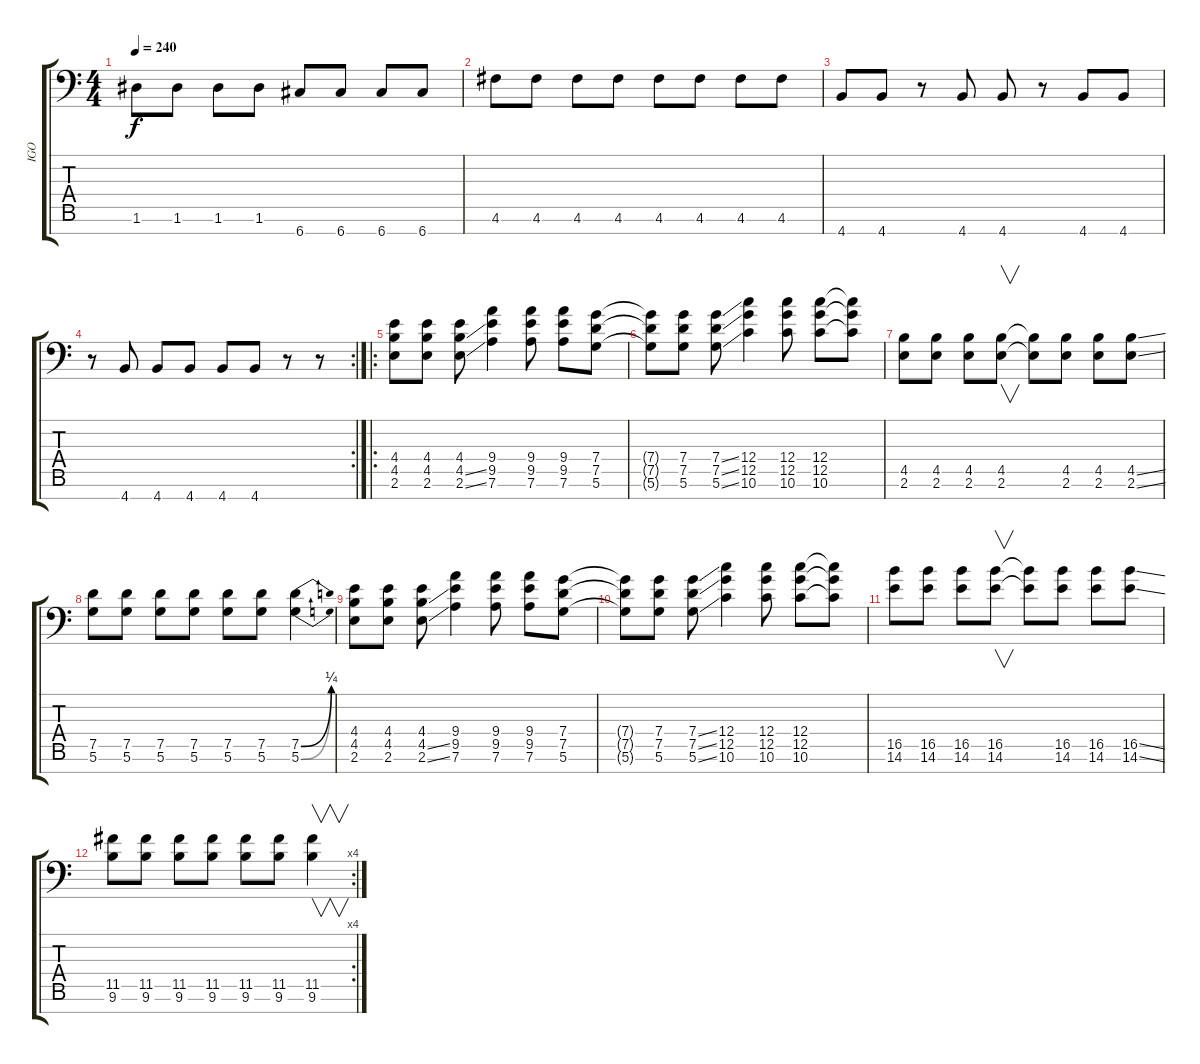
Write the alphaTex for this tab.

\track ("IGO" "IGO") {instrument overdrivenguitar}
\staff {score tabs}
\tuning (D4 A3 F3 C3 G2 D2 G1) {hide}
\ts (4 4)
\tempo 240
\clef f4
\ks c
1.6.8{dy f} 1.6.8 1.6.8 1.6.8 6.7.8 6.7.8 6.7.8 6.7.8 |
4.6.8 4.6.8 4.6.8 4.6.8 4.6.8 4.6.8 4.6.8 4.6.8 |
4.7.8 4.7.8 r.8 4.7.8 4.7.8 r.8 4.7.8 4.7.8 |
\rc 2
r.8 4.7.8 4.7.8 4.7.8 4.7.8 4.7.8 r.8 r.8 |
\ro
(4.4 4.5 2.6).8 (4.4 4.5 2.6).8 (4.4 4.5{ss} 2.6{ss}).8 (9.4 9.5 7.6).4 (9.4 9.5 7.6).8 (9.4 9.5 7.6).8 (7.4 7.5 5.6).8 |
(7.4{t} 7.5{t} 5.6{t}).8 (7.4 7.5 5.6).8 (7.4{ss} 7.5{ss} 5.6{ss}).8 (12.4 12.5 10.6).4 (12.4 12.5 10.6).8 (12.4 12.5 10.6).8 (12.4{t} 12.5{t} 10.6{t}).8 |
(4.5 2.6).8 (4.5 2.6).8 (4.5 2.6).8 (4.5 2.6).8{v} (4.5{t} 2.6{t}).8 (4.5 2.6).8 (4.5 2.6).8 (4.5{ss} 2.6{ss}).8 |
(7.5 5.6).8 (7.5 5.6).8 (7.5 5.6).8 (7.5 5.6).8 (7.5 5.6).8 (7.5 5.6).8 (7.5{be (bend 0 0 60 1)} 5.6{be (bend 0 0 60 1)}).4 |
(4.4 4.5 2.6).8 (4.4 4.5 2.6).8 (4.4 4.5{ss} 2.6{ss}).8 (9.4 9.5 7.6).4 (9.4 9.5 7.6).8 (9.4 9.5 7.6).8 (7.4 7.5 5.6).8 |
(7.4{t} 7.5{t} 5.6{t}).8 (7.4 7.5 5.6).8 (7.4{ss} 7.5{ss} 5.6{ss}).8 (12.4 12.5 10.6).4 (12.4 12.5 10.6).8 (12.4 12.5 10.6).8 (12.4{t} 12.5{t} 10.6{t}).8 |
(16.5 14.6).8 (16.5 14.6).8 (16.5 14.6).8 (16.5 14.6).8{v} (16.5{t} 14.6{t}).8 (16.5 14.6).8 (16.5 14.6).8 (16.5{ss} 14.6{ss}).8 |
\rc 4
(11.5 9.6).8 (11.5 9.6).8 (11.5 9.6).8 (11.5 9.6).8 (11.5 9.6).8 (11.5 9.6).8 (11.5 9.6).4{v}
